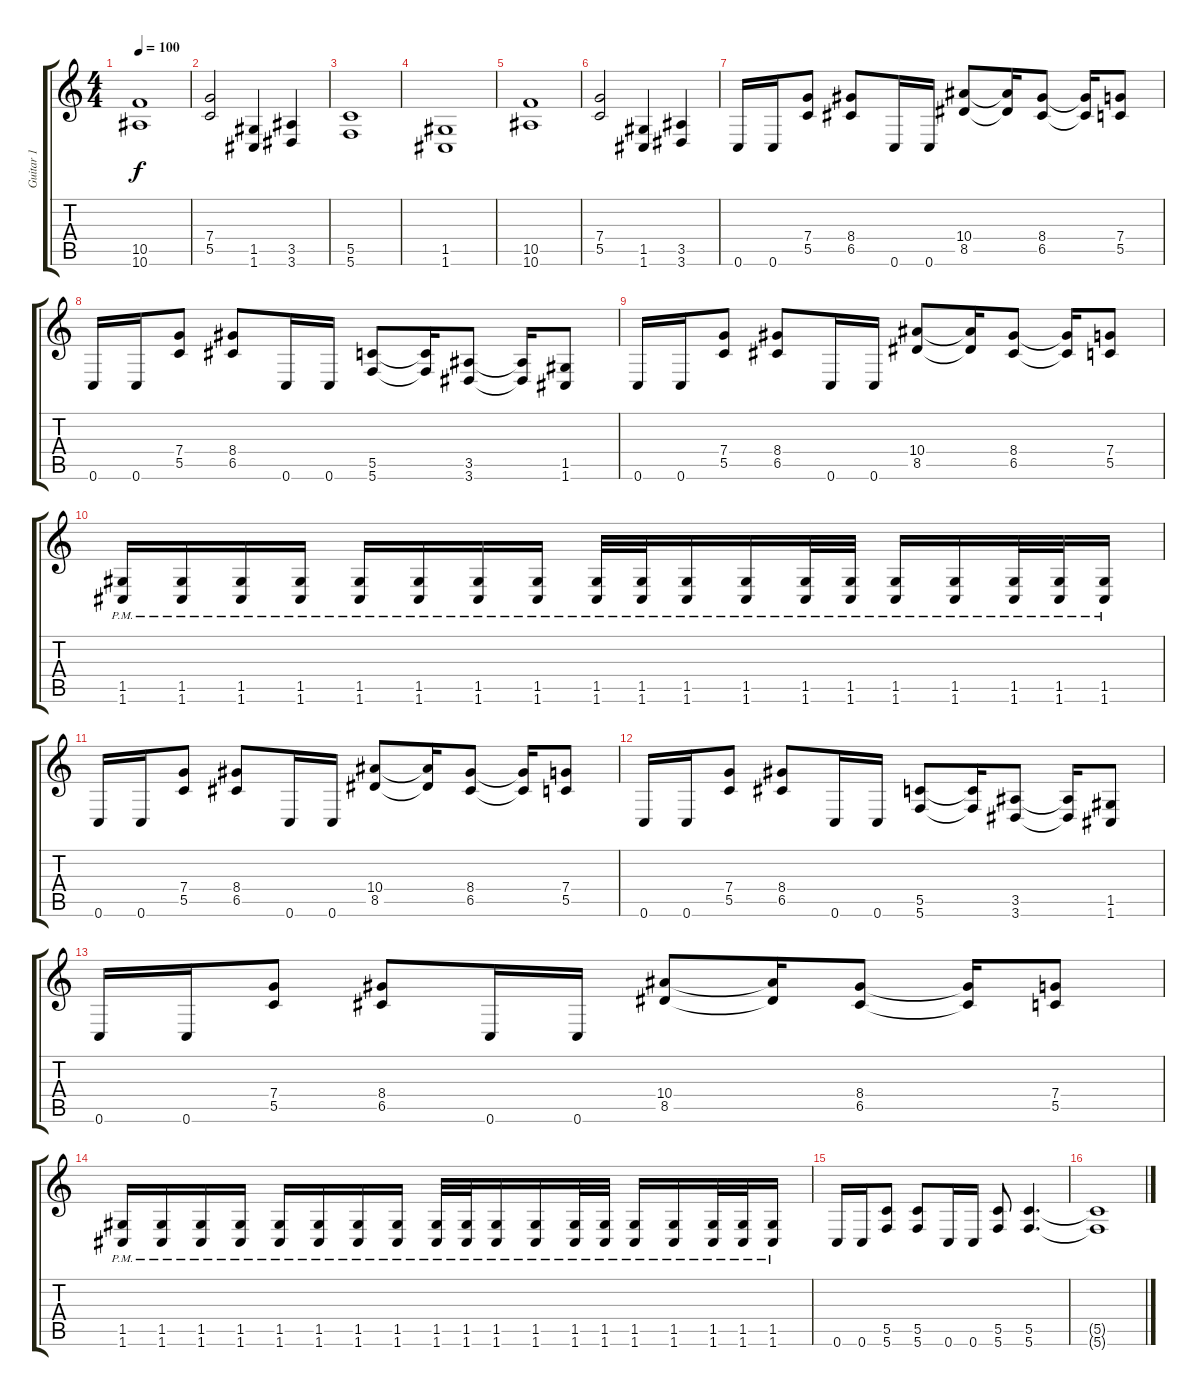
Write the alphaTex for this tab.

\track ("Guitar 1" "Guitar 1") {instrument distortionguitar}
\staff {score tabs}
\tuning (D4 A3 F3 C3 G2 C2) {hide}
\ts (4 4)
\tempo 100
\clef g2
\ks c
(10.5 10.6).1{dy f} |
(7.4 5.5).2 (1.5 1.6).4 (3.5 3.6).4 |
(5.5 5.6).1 |
(1.5 1.6).1 |
(10.5 10.6).1 |
(7.4 5.5).2 (1.5 1.6).4 (3.5 3.6).4 |
0.6.16 0.6.16 (7.4 5.5).8 (8.4 6.5).8 0.6.16 0.6.16 (10.4 8.5).8 (10.4{t} 8.5{t}).16 (8.4 6.5).8 (8.4{t} 6.5{t}).16 (7.4 5.5).8 |
0.6.16 0.6.16 (7.4 5.5).8 (8.4 6.5).8 0.6.16 0.6.16 (5.5 5.6).8 (5.5{t} 5.6{t}).16 (3.5 3.6).8 (3.5{t} 3.6{t}).16 (1.5 1.6).8 |
0.6.16 0.6.16 (7.4 5.5).8 (8.4 6.5).8 0.6.16 0.6.16 (10.4 8.5).8 (10.4{t} 8.5{t}).16 (8.4 6.5).8 (8.4{t} 6.5{t}).16 (7.4 5.5).8 |
(1.5{pm} 1.6{pm}).16 (1.5{pm} 1.6{pm}).16 (1.5{pm} 1.6{pm}).16 (1.5{pm} 1.6{pm}).16 (1.5{pm} 1.6{pm}).16 (1.5{pm} 1.6{pm}).16 (1.5{pm} 1.6{pm}).16 (1.5{pm} 1.6{pm}).16 (1.5{pm} 1.6{pm}).32 (1.5{pm} 1.6{pm}).32 (1.5{pm} 1.6{pm}).16 (1.5{pm} 1.6{pm}).16 (1.5{pm} 1.6{pm}).32 (1.5{pm} 1.6{pm}).32 (1.5{pm} 1.6{pm}).16 (1.5{pm} 1.6{pm}).16 (1.5{pm} 1.6{pm}).32 (1.5{pm} 1.6{pm}).32 (1.5{pm} 1.6{pm}).16 |
0.6.16 0.6.16 (7.4 5.5).8 (8.4 6.5).8 0.6.16 0.6.16 (10.4 8.5).8 (10.4{t} 8.5{t}).16 (8.4 6.5).8 (8.4{t} 6.5{t}).16 (7.4 5.5).8 |
0.6.16 0.6.16 (7.4 5.5).8 (8.4 6.5).8 0.6.16 0.6.16 (5.5 5.6).8 (5.5{t} 5.6{t}).16 (3.5 3.6).8 (3.5{t} 3.6{t}).16 (1.5 1.6).8 |
0.6.16 0.6.16 (7.4 5.5).8 (8.4 6.5).8 0.6.16 0.6.16 (10.4 8.5).8 (10.4{t} 8.5{t}).16 (8.4 6.5).8 (8.4{t} 6.5{t}).16 (7.4 5.5).8 |
(1.5{pm} 1.6{pm}).16 (1.5{pm} 1.6{pm}).16 (1.5{pm} 1.6{pm}).16 (1.5{pm} 1.6{pm}).16 (1.5{pm} 1.6{pm}).16 (1.5{pm} 1.6{pm}).16 (1.5{pm} 1.6{pm}).16 (1.5{pm} 1.6{pm}).16 (1.5{pm} 1.6{pm}).32 (1.5{pm} 1.6{pm}).32 (1.5{pm} 1.6{pm}).16 (1.5{pm} 1.6{pm}).16 (1.5{pm} 1.6{pm}).32 (1.5{pm} 1.6{pm}).32 (1.5{pm} 1.6{pm}).16 (1.5{pm} 1.6{pm}).16 (1.5{pm} 1.6{pm}).32 (1.5{pm} 1.6{pm}).32 (1.5{pm} 1.6{pm}).16 |
0.6.16 0.6.16 (5.5 5.6).8 (5.5 5.6).8 0.6.16 0.6.16 (5.5 5.6).8 (5.5 5.6).4{d} |
(5.5{t} 5.6{t}).1
